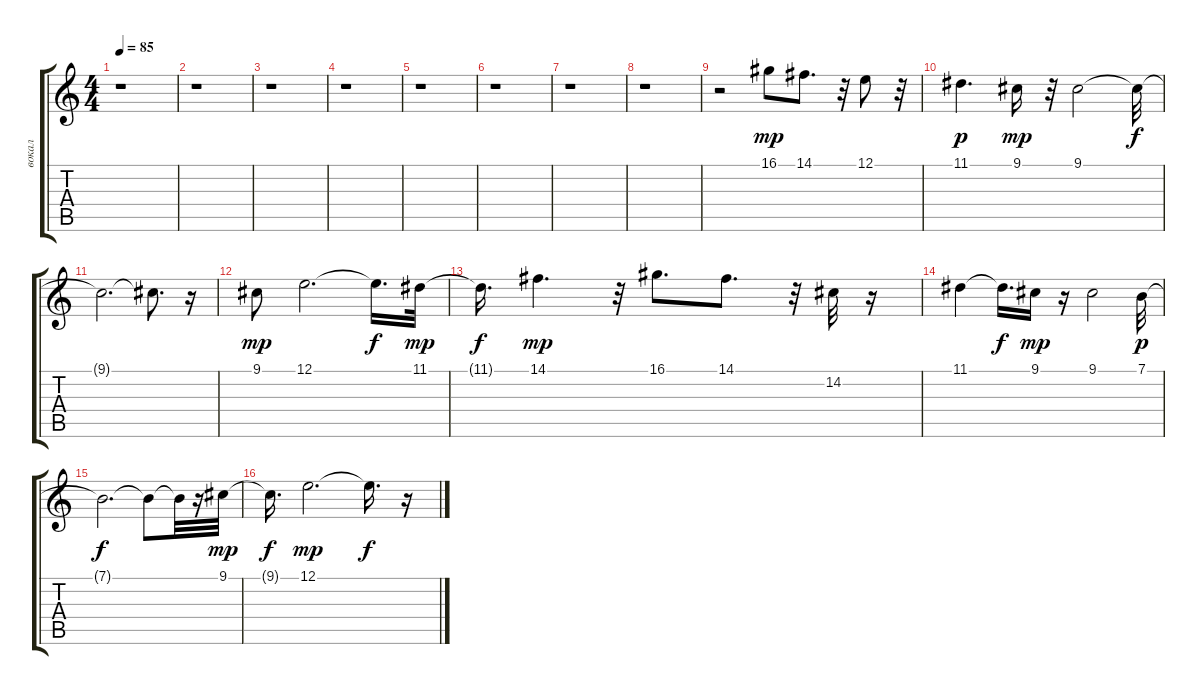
\track ("вокал" "вокал") {instrument pad4choir}
\staff {score tabs}
\tuning (E4 B3 G3 D3 A2 E2) {hide}
\ts (4 4)
\tempo 85
\clef g2
\ks c
r.1{dy f} |
r.1 |
r.1 |
r.1 |
r.1 |
r.1 |
r.1 |
r.1 |
r.2 16.1.8{dy mp} 14.1.8{d} r.32 12.1.8 r.32 |
11.1.4{d dy p} 9.1.16{dy mp} r.32 9.1.2 9.1{t}.32{dy f} |
9.1{t}.2{d} 9.1{t}.8{d} r.16 |
9.1.8{dy mp} 12.1.2{d} 12.1{t}.16{d dy f} 11.1.32{dy mp} |
11.1{t}.16{d dy f} 14.1.4{d dy mp} r.32 16.1.8{d} 14.1.8{d} r.32 14.2.32 r.16 |
11.1.4 11.1{t}.16{d dy f} 9.1.16{dy mp} r.16 9.1.2 7.1.32{dy p} |
7.1{t}.2{d dy f} 7.1{t}.8 7.1{t}.32 r.16 9.1.32{dy mp} |
9.1{t}.16{d dy f} 12.1.2{d dy mp} 12.1{t}.16{d dy f} r.16
